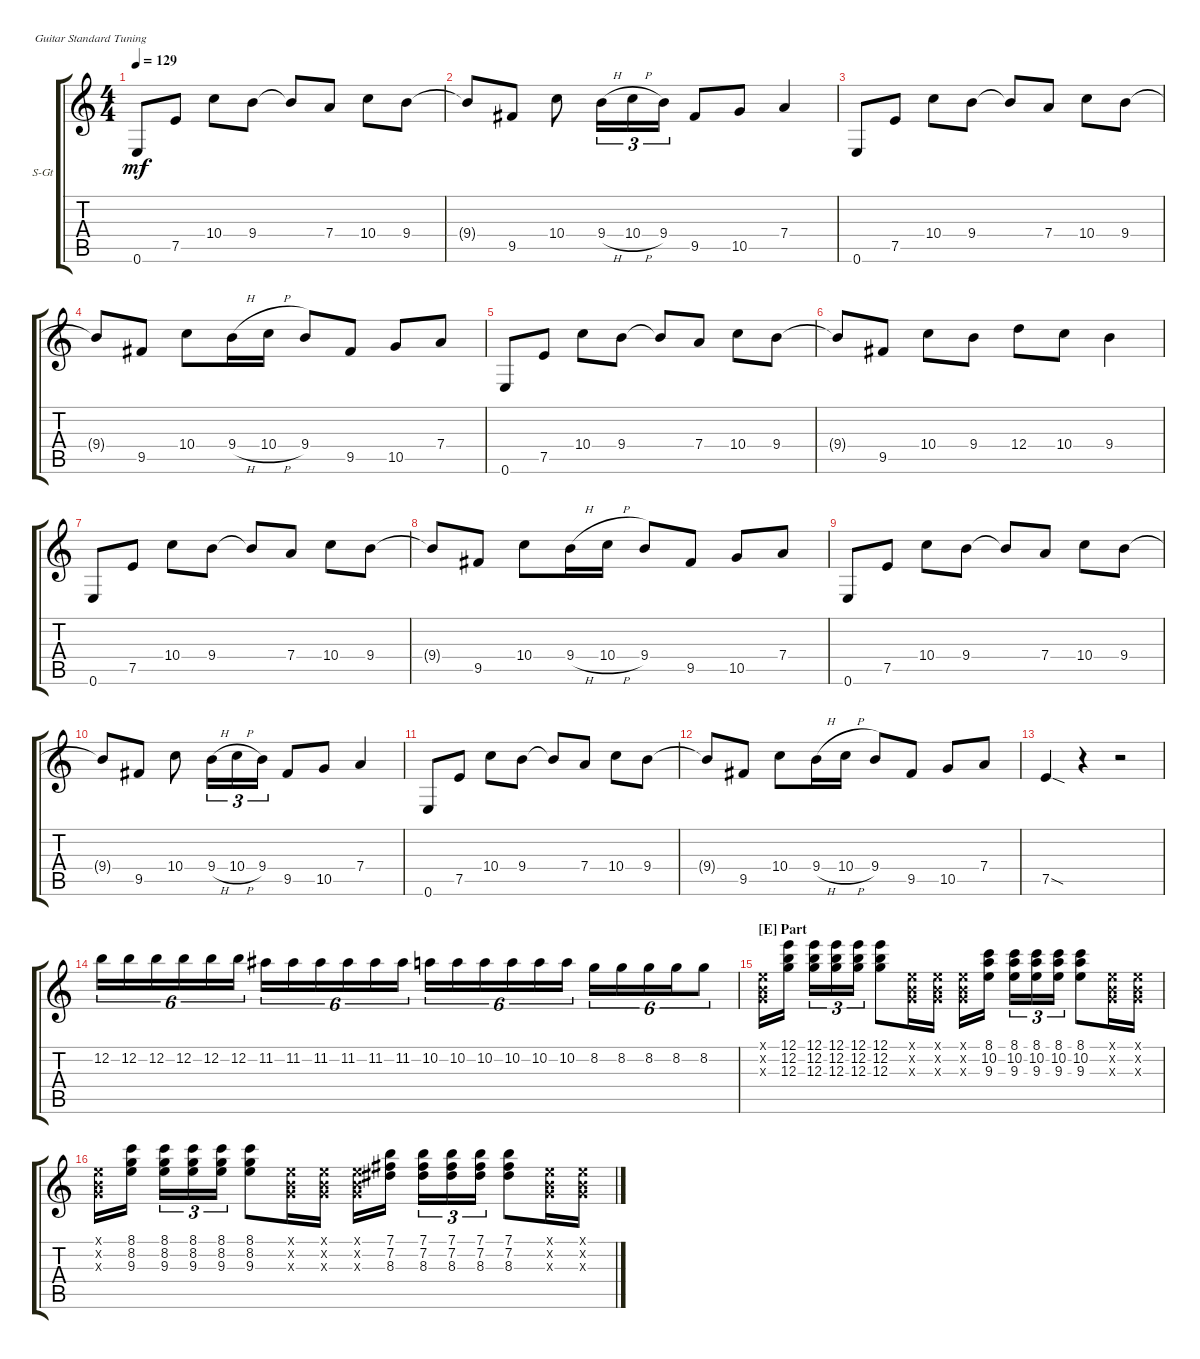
\defaultSystemsLayout 4
\bracketExtendMode groupsimilarinstruments
\firstSystemTrackNameOrientation horizontal
\otherSystemsTrackNameOrientation horizontal
\track ("Rodrigo" "S-Gt") {mute instrument acousticguitarsteel}
\staff {score tabs}
\tuning (E4 B3 G3 D3 A2 E2)
\ts (4 4)
\tempo 129
\clef g2
\ks c
0.6.8{dy mf} 7.5.8 10.4.8 9.4.8 9.4{t}.8 7.4.8 10.4.8 9.4.8 |
9.4{t}.8 9.5.8 10.4.8 9.4{h}.16{tu (3 2)} 10.4{h}.16{tu (3 2)} 9.4.16{tu (3 2)} 9.5.8 10.5.8 7.4.4 |
0.6.8 7.5.8 10.4.8 9.4.8 9.4{t}.8 7.4.8 10.4.8 9.4.8 |
9.4{t}.8 9.5.8 10.4.8 9.4{h}.16 10.4{h}.16 9.4.8 9.5.8 10.5.8 7.4.8 |
0.6.8 7.5.8 10.4.8 9.4.8 9.4{t}.8 7.4.8 10.4.8 9.4.8 |
9.4{t}.8 9.5.8 10.4.8 9.4.8 12.4.8 10.4.8 9.4.4 |
0.6.8 7.5.8 10.4.8 9.4.8 9.4{t}.8 7.4.8 10.4.8 9.4.8 |
9.4{t}.8 9.5.8 10.4.8 9.4{h}.16 10.4{h}.16 9.4.8 9.5.8 10.5.8 7.4.8 |
0.6.8 7.5.8 10.4.8 9.4.8 9.4{t}.8 7.4.8 10.4.8 9.4.8 |
9.4{t}.8 9.5.8 10.4.8 9.4{h}.16{tu (3 2)} 10.4{h}.16{tu (3 2)} 9.4.16{tu (3 2)} 9.5.8 10.5.8 7.4.4 |
0.6.8 7.5.8 10.4.8 9.4.8 9.4{t}.8 7.4.8 10.4.8 9.4.8 |
9.4{t}.8 9.5.8 10.4.8 9.4{h}.16 10.4{h}.16 9.4.8 9.5.8 10.5.8 7.4.8 |
7.5{sod}.4 r.4 r.2 |
12.2.16{tu (6 4)} 12.2.16{tu (6 4)} 12.2.16{tu (6 4)} 12.2.16{tu (6 4)} 12.2.16{tu (6 4)} 12.2.16{tu (6 4)} 11.2.16{tu (6 4)} 11.2.16{tu (6 4)} 11.2.16{tu (6 4)} 11.2.16{tu (6 4)} 11.2.16{tu (6 4)} 11.2.16{tu (6 4)} 10.2.16{tu (6 4)} 10.2.16{tu (6 4)} 10.2.16{tu (6 4)} 10.2.16{tu (6 4)} 10.2.16{tu (6 4)} 10.2.16{tu (6 4)} 8.2.16{tu (6 4)} 8.2.16{tu (6 4)} 8.2.16{tu (6 4)} 8.2.16{tu (6 4)} 8.2.8{tu (6 4)} |
\section ("E" "Part")
(0.1{x} 0.2{x} 0.3{x}).16 (12.3 12.2 12.1).16 (12.3 12.2 12.1).16{tu (3 2)} (12.3 12.2 12.1).16{tu (3 2)} (12.3 12.2 12.1).16{tu (3 2)} (12.3 12.2 12.1).8 (0.1{x} 0.2{x} 0.3{x}).16 (0.1{x} 0.2{x} 0.3{x}).16 (0.1{x} 0.2{x} 0.3{x}).16 (9.3 10.2 8.1).16 (9.3 10.2 8.1).16{tu (3 2)} (9.3 10.2 8.1).16{tu (3 2)} (9.3 10.2 8.1).16{tu (3 2)} (9.3 10.2 8.1).8 (0.1{x} 0.2{x} 0.3{x}).16 (0.1{x} 0.2{x} 0.3{x}).16 |
(0.3{x} 0.2{x} 0.1{x}).16 (8.1 8.2 9.3).16 (8.1 8.2 9.3).16{tu (3 2)} (8.1 8.2 9.3).16{tu (3 2)} (8.1 8.2 9.3).16{tu (3 2)} (8.1 8.2 9.3).8 (0.3{x} 0.2{x} 0.1{x}).16 (0.3{x} 0.2{x} 0.1{x}).16 (0.3{x} 0.2{x} 0.1{x}).16 (8.3 7.2 7.1).16 (8.3 7.2 7.1).16{tu (3 2)} (8.3 7.2 7.1).16{tu (3 2)} (8.3 7.2 7.1).16{tu (3 2)} (8.3 7.2 7.1).8 (0.3{x} 0.2{x} 0.1{x}).16 (0.3{x} 0.2{x} 0.1{x}).16
